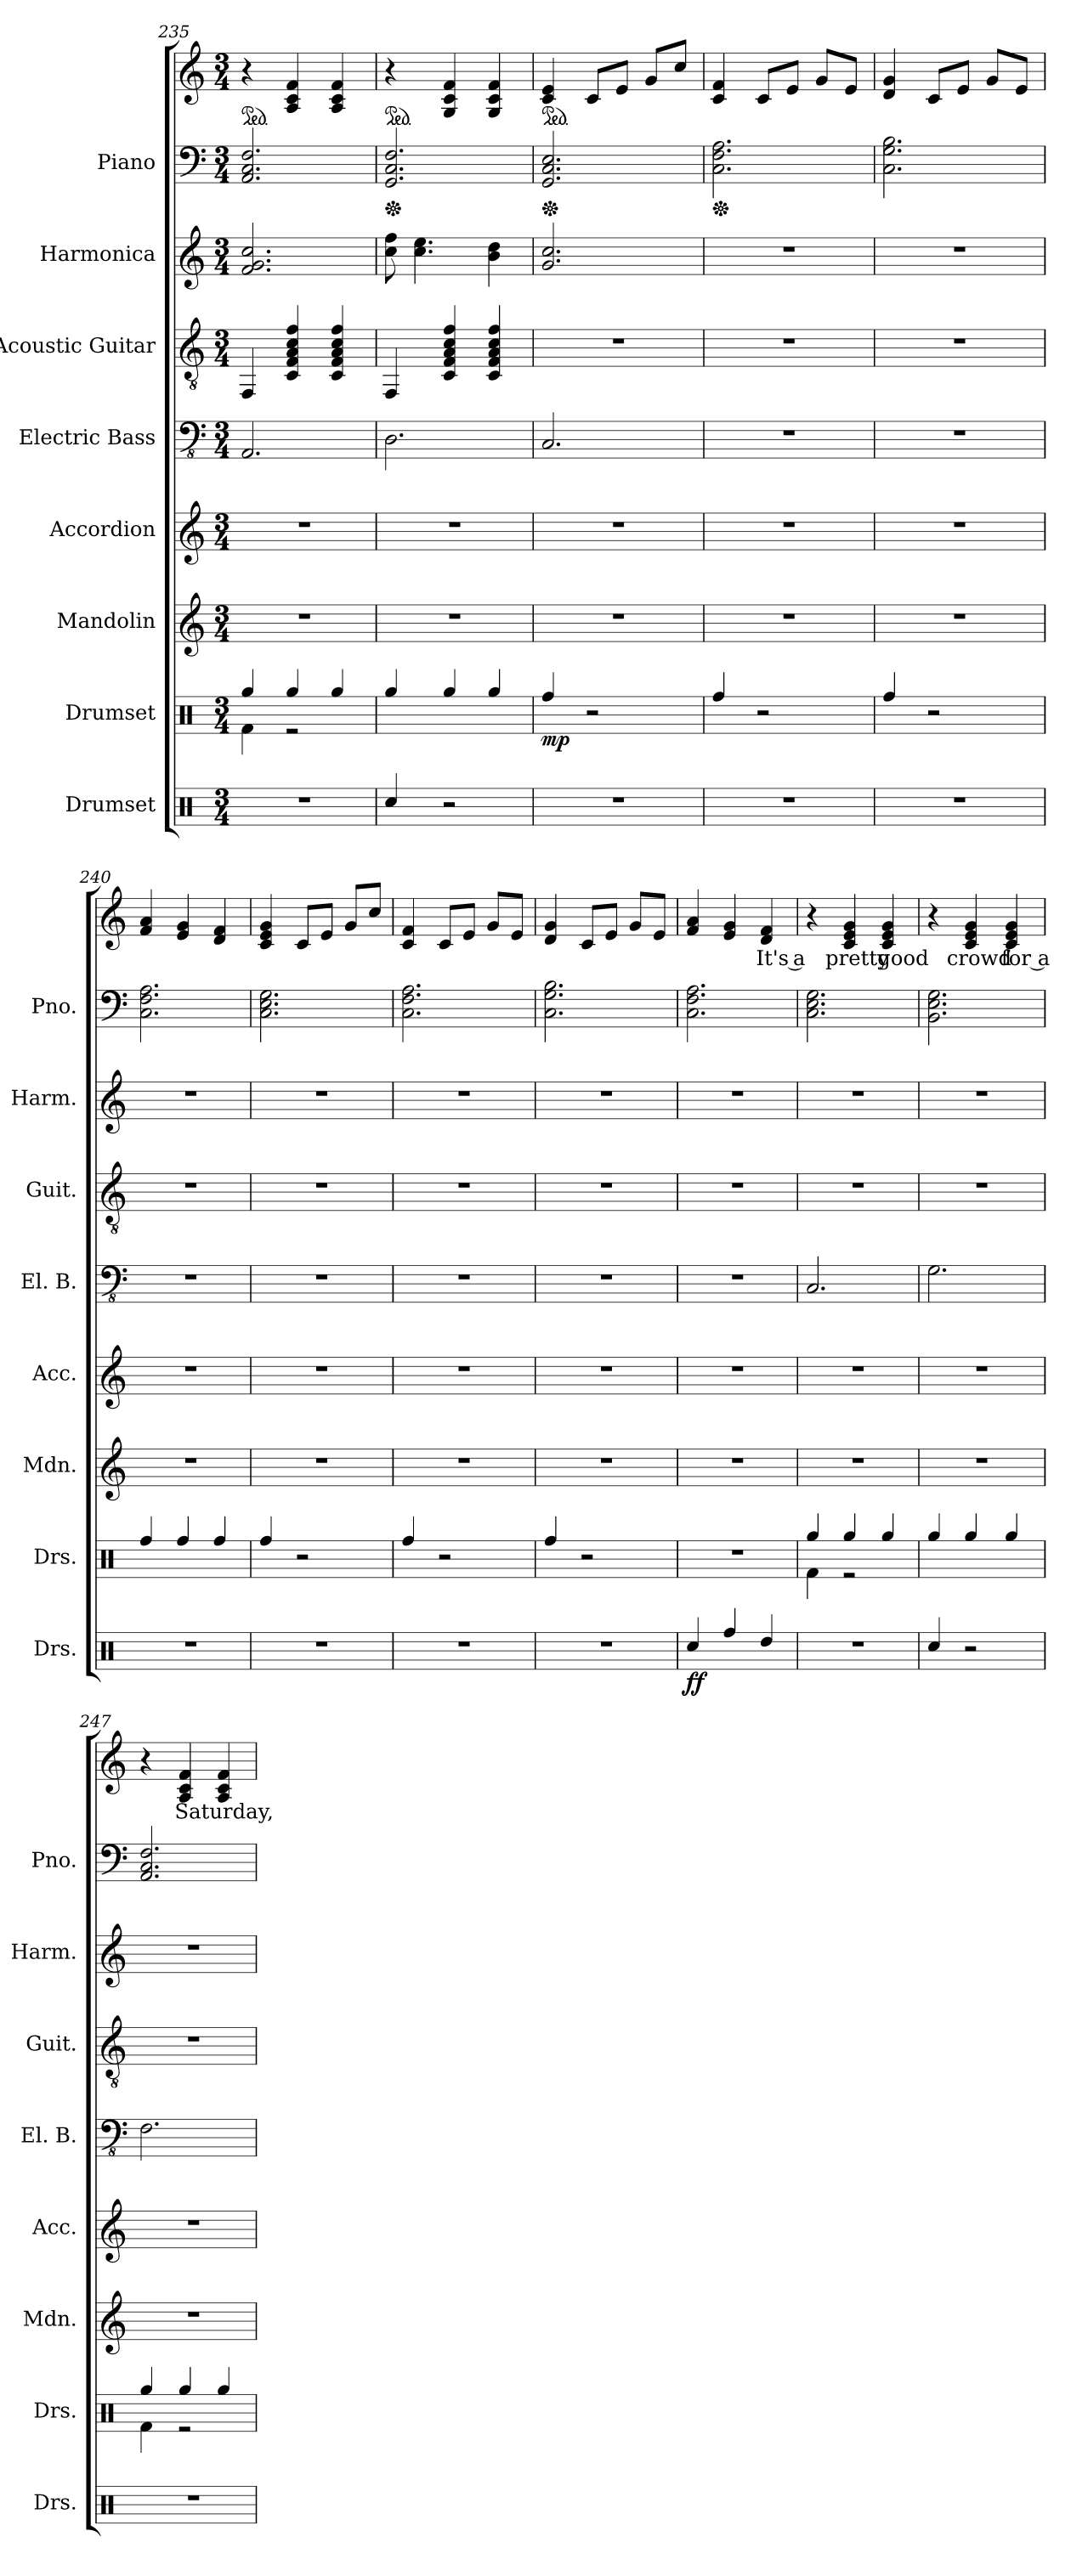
**kern	**dynam	**kern	**dynam	**kern	**kern	**kern	**kern	**kern	**kern	**kern	**text
*part8	*part8	*part7	*part7	*part6	*part5	*part4	*part3	*part2	*part1	*part1	*part1
*staff9	*staff9	*staff8	*staff8	*staff7	*staff6	*staff5	*staff4	*staff3	*staff2	*staff1	*staff1
*I"Drumset	*	*I"Drumset	*	*I"Mandolin	*I"Accordion	*I"Electric Bass	*I"Acoustic Guitar	*I"Harmonica	*I"Piano	*	*
*I'Drs.	*	*I'Drs.	*	*I'Mdn.	*I'Acc.	*I'El. B.	*I'Guit.	*I'Harm.	*I'Pno.	*	*
*clefX	*	*clefX	*	*clefG2	*clefG2	*clefFv4	*clefGv2	*clefG2	*clefF4	*clefG2	*
*k[]	*	*k[]	*	*k[]	*k[]	*k[]	*k[]	*k[]	*k[]	*k[]	*
*M3/4	*	*M3/4	*	*M3/4	*M3/4	*M3/4	*M3/4	*M3/4	*M3/4	*M3/4	*
=235	=235	=235	=235	=235	=235	=235	=235	=235	=235	=235	=235
*	*	*^	*	*	*	*	*	*	*	*	*
*	*	*	*	*	*	*	*	*	*	*	*ped	*
2.r	.	4Rgg/	4Rf\	.	2.r	2.r	2.AAA/	4FF/	2.f/ 2.g/ 2.cc/	2.AA/ 2.C/ 2.F/	4r	.
.	.	4Rgg/	2r	.	.	.	.	4C/ 4F/ 4A/ 4c/ 4f/	.	.	4A/ 4c/ 4f/	.
.	.	4Rgg/	.	.	.	.	.	4C/ 4F/ 4A/ 4c/ 4f/	.	.	4A/ 4c/ 4f/	.
*	*	*v	*v	*	*	*	*	*	*	*	*	*
=236	=236	=236	=236	=236	=236	=236	=236	=236	=236	=236	=236
*	*	*	*	*	*	*	*	*	*Xped	*	*
*	*	*	*	*	*	*	*	*	*	*ped	*
4Rcc/	.	4Rgg/	.	2.r	2.r	2.DD\	4FF/	8cc\ 8ff\	2.GG/ 2.C/ 2.F/	4r	.
.	.	.	.	.	.	.	.	4.cc\ 4.ee\	.	.	.
2r	.	4Rgg/	.	.	.	.	4C/ 4F/ 4A/ 4c/ 4f/	.	.	4G/ 4c/ 4f/	.
.	.	4Rgg/	.	.	.	.	4C/ 4F/ 4A/ 4c/ 4f/	4b\ 4dd\	.	4G/ 4c/ 4f/	.
=237	=237	=237	=237	=237	=237	=237	=237	=237	=237	=237	=237
*	*	*	*	*	*	*	*	*	*Xped	*	*
*	*	*	*	*	*	*	*	*	*	*ped	*
!	!	!	!LO:DY:b	!	!	!	!	!	!	!	!
2.r	.	4Rff/	mp	2.r	2.r	2.CC/	2.r	2.g/ 2.cc/	2.GG/ 2.C/ 2.E/	4c/ 4e/	.
.	.	2r	.	.	.	.	.	.	.	8c/L	.
.	.	.	.	.	.	.	.	.	.	8e/J	.
.	.	.	.	.	.	.	.	.	.	8g/L	.
.	.	.	.	.	.	.	.	.	.	8cc/J	.
=238	=238	=238	=238	=238	=238	=238	=238	=238	=238	=238	=238
*	*	*	*	*	*	*	*	*	*Xped	*	*
2.r	.	4Rff/	.	2.r	2.r	2.r	2.r	2.r	2.C\ 2.F\ 2.A\	4c/ 4f/	.
.	.	2r	.	.	.	.	.	.	.	8c/L	.
.	.	.	.	.	.	.	.	.	.	8e/J	.
.	.	.	.	.	.	.	.	.	.	8g/L	.
.	.	.	.	.	.	.	.	.	.	8e/J	.
!!LO:PB:g=z
=239	=239	=239	=239	=239	=239	=239	=239	=239	=239	=239	=239
2.r	.	4Rff/	.	2.r	2.r	2.r	2.r	2.r	2.C\ 2.G\ 2.B\	4d/ 4g/	.
.	.	2r	.	.	.	.	.	.	.	8c/L	.
.	.	.	.	.	.	.	.	.	.	8e/J	.
.	.	.	.	.	.	.	.	.	.	8g/L	.
.	.	.	.	.	.	.	.	.	.	8e/J	.
=240	=240	=240	=240	=240	=240	=240	=240	=240	=240	=240	=240
2.r	.	4Rff/	.	2.r	2.r	2.r	2.r	2.r	2.C\ 2.F\ 2.A\	4f/ 4a/	.
.	.	4Rff/	.	.	.	.	.	.	.	4e/ 4g/	.
.	.	4Rff/	.	.	.	.	.	.	.	4d/ 4f/	.
=241	=241	=241	=241	=241	=241	=241	=241	=241	=241	=241	=241
2.r	.	4Rff/	.	2.r	2.r	2.r	2.r	2.r	2.C\ 2.E\ 2.G\	4c/ 4e/ 4g/	.
.	.	2r	.	.	.	.	.	.	.	8c/L	.
.	.	.	.	.	.	.	.	.	.	8e/J	.
.	.	.	.	.	.	.	.	.	.	8g/L	.
.	.	.	.	.	.	.	.	.	.	8cc/J	.
=242	=242	=242	=242	=242	=242	=242	=242	=242	=242	=242	=242
2.r	.	4Rff/	.	2.r	2.r	2.r	2.r	2.r	2.C\ 2.F\ 2.A\	4c/ 4f/	.
.	.	2r	.	.	.	.	.	.	.	8c/L	.
.	.	.	.	.	.	.	.	.	.	8e/J	.
.	.	.	.	.	.	.	.	.	.	8g/L	.
.	.	.	.	.	.	.	.	.	.	8e/J	.
=243	=243	=243	=243	=243	=243	=243	=243	=243	=243	=243	=243
2.r	.	4Rff/	.	2.r	2.r	2.r	2.r	2.r	2.C\ 2.G\ 2.B\	4d/ 4g/	.
.	.	2r	.	.	.	.	.	.	.	8c/L	.
.	.	.	.	.	.	.	.	.	.	8e/J	.
.	.	.	.	.	.	.	.	.	.	8g/L	.
.	.	.	.	.	.	.	.	.	.	8e/J	.
=244	=244	=244	=244	=244	=244	=244	=244	=244	=244	=244	=244
!	!LO:DY:b	!	!	!	!	!	!	!	!	!	!
4Rcc/	ff	2.r	.	2.r	2.r	2.r	2.r	2.r	2.C\ 2.F\ 2.A\	4f/ 4a/	.
4Rff/	.	.	.	.	.	.	.	.	.	4e/ 4g/	.
4Rdd/	.	.	.	.	.	.	.	.	.	4d/ 4f/	It's a
!!LO:PB:g=z
=245	=245	=245	=245	=245	=245	=245	=245	=245	=245	=245	=245
*	*	*^	*	*	*	*	*	*	*	*	*
2.r	.	4Rgg/	4Rf\	.	2.r	2.r	2.CC/	2.r	2.r	2.C\ 2.E\ 2.G\	4r	.
.	.	4Rgg/	2r	.	.	.	.	.	.	.	4c/ 4e/ 4g/	pretty
.	.	4Rgg/	.	.	.	.	.	.	.	.	4c/ 4e/ 4g/	good
*	*	*v	*v	*	*	*	*	*	*	*	*	*
=246	=246	=246	=246	=246	=246	=246	=246	=246	=246	=246	=246
4Rcc/	.	4Rgg/	.	2.r	2.r	2.GG\	2.r	2.r	2.BB\ 2.E\ 2.G\	4r	.
2r	.	4Rgg/	.	.	.	.	.	.	.	4c/ 4e/ 4g/	crowd
.	.	4Rgg/	.	.	.	.	.	.	.	4c/ 4e/ 4g/	for a
=247	=247	=247	=247	=247	=247	=247	=247	=247	=247	=247	=247
*	*	*^	*	*	*	*	*	*	*	*	*
2.r	.	4Rgg/	4Rf\	.	2.r	2.r	2.FF\	2.r	2.r	2.AA/ 2.C/ 2.F/	4r	.
.	.	4Rgg/	2r	.	.	.	.	.	.	.	4A/ 4c/ 4f/	Saturday,
.	.	4Rgg/	.	.	.	.	.	.	.	.	4A/ 4c/ 4f/	.
*	*	*v	*v	*	*	*	*	*	*	*	*	*
=	=	=	=	=	=	=	=	=	=	=	=
*-	*-	*-	*-	*-	*-	*-	*-	*-	*-	*-	*-
